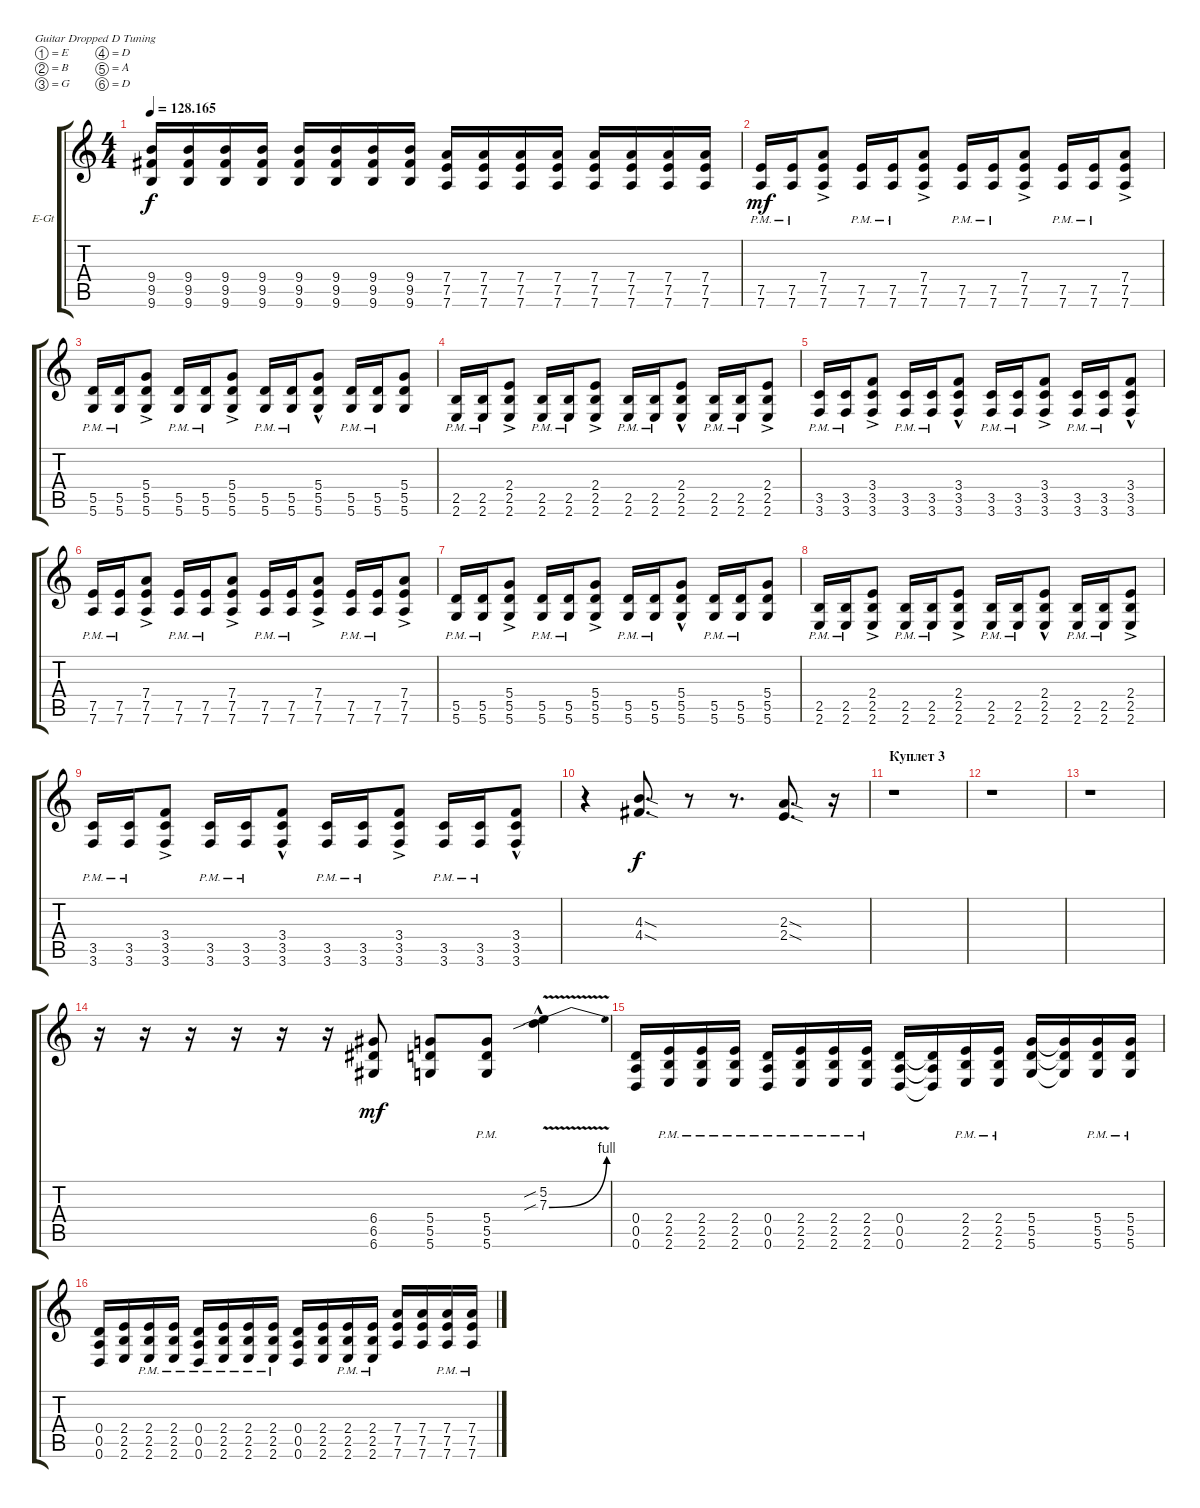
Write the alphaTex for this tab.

\defaultSystemsLayout 4
\bracketExtendMode groupsimilarinstruments
\firstSystemTrackNameOrientation horizontal
\otherSystemsTrackNameOrientation horizontal
\track ("Яков" "E-Gt") {instrument electricguitarclean}
\staff {score tabs}
\tuning (E4 B3 G3 D3 A2 D2)
\ts (4 4)
\tempo
128.165
\accidentals auto
\clef g2
\ottava regular
\simile none
\ks c
(9.6 9.5 9.4).16{dy f} (9.6 9.5 9.4).16 (9.6 9.5 9.4).16 (9.6 9.5 9.4).16 (9.6 9.5 9.4).16 (9.6 9.5 9.4).16 (9.6 9.5 9.4).16 (9.6 9.5 9.4).16 (7.6 7.5 7.4).16 (7.6 7.5 7.4).16 (7.6 7.5 7.4).16 (7.6 7.5 7.4).16 (7.6 7.5 7.4).16 (7.6 7.5 7.4).16 (7.6 7.5 7.4).16 (7.6 7.5 7.4).16 |
(7.6{pm} 7.5{pm}).16{dy mf} (7.6{pm} 7.5{pm}).16 (7.6{ac} 7.5{ac} 7.4{ac}).8 (7.6{pm} 7.5{pm}).16 (7.6{pm} 7.5{pm}).16 (7.6{ac} 7.5{ac} 7.4{ac}).8 (7.6{pm} 7.5{pm}).16 (7.6{pm} 7.5{pm}).16 (7.6{ac} 7.5{ac} 7.4{ac}).8 (7.6{pm} 7.5{pm}).16 (7.6{pm} 7.5{pm}).16 (7.6{ac} 7.5{ac} 7.4{ac}).8 |
(5.6{pm} 5.5{pm}).16 (5.6{pm} 5.5{pm}).16 (5.4{ac} 5.5{ac} 5.6{ac}).8 (5.6{pm} 5.5{pm}).16 (5.6{pm} 5.5{pm}).16 (5.4{ac} 5.5{ac} 5.6{ac}).8 (5.6{pm} 5.5{pm}).16 (5.6{pm} 5.5{pm}).16 (5.4{hac} 5.5{hac} 5.6{hac}).8 (5.6{pm} 5.5{pm}).16 (5.6{pm} 5.5{pm}).16 (5.4 5.5 5.6).8 |
(2.6{pm} 2.5{pm}).16 (2.6{pm} 2.5{pm}).16 (2.4{ac} 2.5{ac} 2.6{ac}).8 (2.6{pm} 2.5{pm}).16 (2.6{pm} 2.5{pm}).16 (2.4{ac} 2.5{ac} 2.6{ac}).8 (2.6{pm} 2.5{pm}).16 (2.6{pm} 2.5{pm}).16 (2.4{hac} 2.5{hac} 2.6{hac}).8 (2.6{pm} 2.5{pm}).16 (2.6{pm} 2.5{pm}).16 (2.4{ac} 2.5{ac} 2.6{ac}).8 |
(3.6{pm} 3.5{pm}).16 (3.6{pm} 3.5{pm}).16 (3.6{ac} 3.5{ac} 3.4{ac}).8 (3.6{pm} 3.5{pm}).16 (3.6{pm} 3.5{pm}).16 (3.6{hac} 3.5{hac} 3.4{hac}).8 (3.6{pm} 3.5{pm}).16 (3.6{pm} 3.5{pm}).16 (3.6{ac} 3.5{ac} 3.4{ac}).8 (3.6{pm} 3.5{pm}).16 (3.6{pm} 3.5{pm}).16 (3.6{hac} 3.5{hac} 3.4{hac}).8 |
(7.6{pm} 7.5{pm}).16 (7.6{pm} 7.5{pm}).16 (7.6{ac} 7.5{ac} 7.4{ac}).8 (7.6{pm} 7.5{pm}).16 (7.6{pm} 7.5{pm}).16 (7.6{ac} 7.5{ac} 7.4{ac}).8 (7.6{pm} 7.5{pm}).16 (7.6{pm} 7.5{pm}).16 (7.6{ac} 7.5{ac} 7.4{ac}).8 (7.6{pm} 7.5{pm}).16 (7.6{pm} 7.5{pm}).16 (7.6{ac} 7.5{ac} 7.4{ac}).8 |
(5.6{pm} 5.5{pm}).16 (5.6{pm} 5.5{pm}).16 (5.4{ac} 5.5{ac} 5.6{ac}).8 (5.6{pm} 5.5{pm}).16 (5.6{pm} 5.5{pm}).16 (5.4{ac} 5.5{ac} 5.6{ac}).8 (5.6{pm} 5.5{pm}).16 (5.6{pm} 5.5{pm}).16 (5.4{hac} 5.5{hac} 5.6{hac}).8 (5.6{pm} 5.5{pm}).16 (5.6{pm} 5.5{pm}).16 (5.4 5.5 5.6).8 |
(2.6{pm} 2.5{pm}).16 (2.6{pm} 2.5{pm}).16 (2.4{ac} 2.5{ac} 2.6{ac}).8 (2.6{pm} 2.5{pm}).16 (2.6{pm} 2.5{pm}).16 (2.4{ac} 2.5{ac} 2.6{ac}).8 (2.6{pm} 2.5{pm}).16 (2.6{pm} 2.5{pm}).16 (2.4{hac} 2.5{hac} 2.6{hac}).8 (2.6{pm} 2.5{pm}).16 (2.6{pm} 2.5{pm}).16 (2.4{ac} 2.5{ac} 2.6{ac}).8 |
(3.6{pm} 3.5{pm}).16 (3.6{pm} 3.5{pm}).16 (3.6{ac} 3.5{ac} 3.4{ac}).8 (3.6{pm} 3.5{pm}).16 (3.6{pm} 3.5{pm}).16 (3.6{hac} 3.5{hac} 3.4{hac}).8 (3.6{pm} 3.5{pm}).16 (3.6{pm} 3.5{pm}).16 (3.6{ac} 3.5{ac} 3.4{ac}).8 (3.6{pm} 3.5{pm}).16 (3.6{pm} 3.5{pm}).16 (3.6{hac} 3.5{hac} 3.4{hac}).8 |
r.4 (4.3{sod} 4.4{sod}).8{d dy f} r.8 r.8{d} (2.4{sod} 2.3{sod}).8{d} r.16 |
\section ("" "Куплет 3")
r.1 |
r.1 |
r.1 |
r.16 r.16 r.16 r.16 r.16 r.16 (6.6 6.5 6.4).8{dy mf} (5.6 5.5 5.4).8 (5.4{pm} 5.5{pm} 5.6{pm}).8 (7.3{be (bend 0 0 15 4) v sib hac} 5.2{v sib hac}).4 |
(0.6 0.5 0.4).16 (2.6{pm} 2.5{pm} 2.4{pm}).16 (2.6{pm} 2.5{pm} 2.4{pm}).16 (2.6{pm} 2.5{pm} 2.4{pm}).16 (0.6{pm} 0.5{pm} 0.4{pm}).16 (2.6{pm} 2.5{pm} 2.4{pm}).16 (2.6{pm} 2.5{pm} 2.4{pm}).16 (2.6{pm} 2.5{pm} 2.4{pm}).16 (0.6 0.5 0.4).16 (0.6{t} 0.5{t} 0.4{t}).16 (2.6{pm} 2.5{pm} 2.4{pm}).16 (2.6{pm} 2.5{pm} 2.4{pm}).16 (5.6 5.5 5.4).16 (5.6{t} 5.5{t} 5.4{t}).16 (5.6{pm} 5.5{pm} 5.4{pm}).16 (5.6{pm} 5.5{pm} 5.4{pm}).16 |
(0.6 0.5 0.4).16 (2.6 2.5 2.4).16 (2.6{pm} 2.5{pm} 2.4{pm}).16 (2.6{pm} 2.5{pm} 2.4{pm}).16 (0.6{pm} 0.5{pm} 0.4{pm}).16 (2.6{pm} 2.5{pm} 2.4{pm}).16 (2.6{pm} 2.5{pm} 2.4{pm}).16 (2.6{pm} 2.5{pm} 2.4{pm}).16 (0.6 0.5 0.4).16 (2.6 2.5 2.4).16 (2.6{pm} 2.5{pm} 2.4{pm}).16 (2.6{pm} 2.5{pm} 2.4{pm}).16 (7.6 7.5 7.4).16 (7.6 7.5 7.4).16 (7.6{pm} 7.5{pm} 7.4{pm}).16 (7.6{pm} 7.5{pm} 7.4{pm}).16
